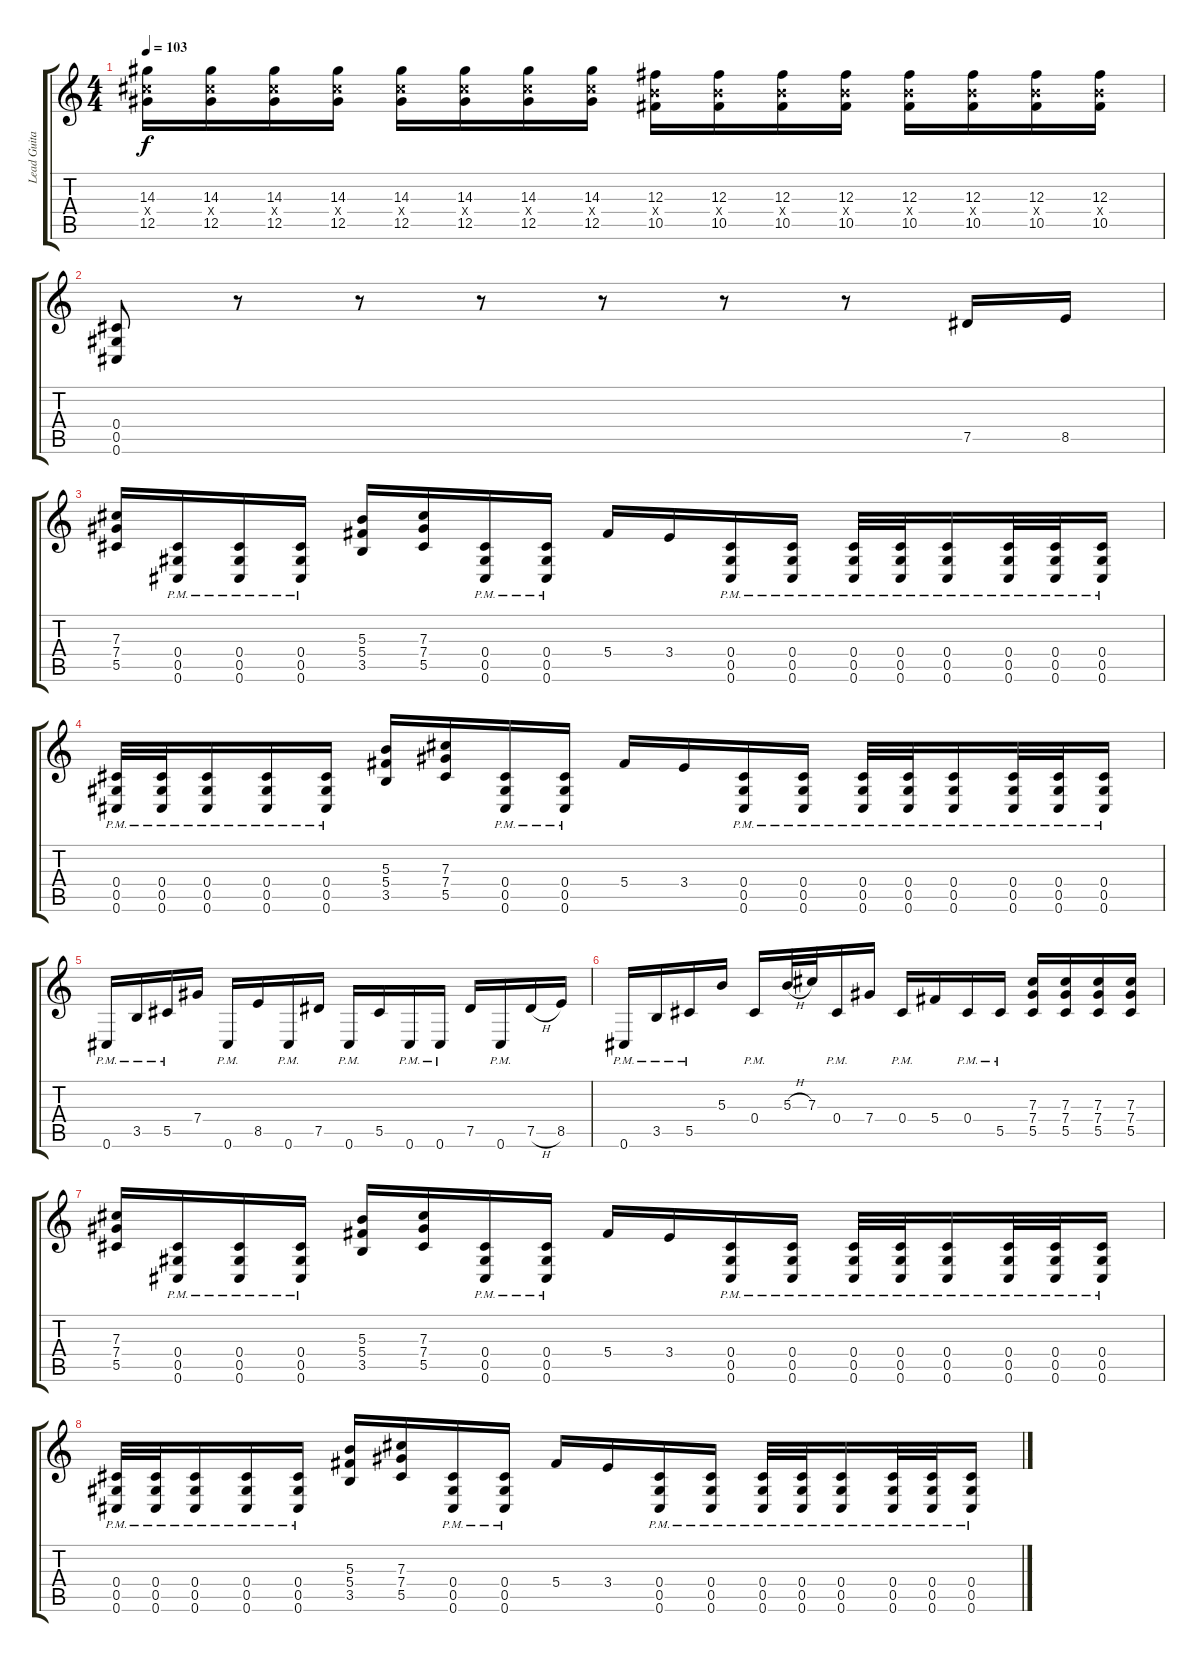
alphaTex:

\track ("Lead Guitar" "Lead Guita") {instrument distortionguitar}
\staff {score tabs}
\tuning (Eb4 Bb3 Gb3 Db3 Ab2 Db2) {hide}
\ts (4 4)
\tempo 103
\clef g2
\ks c
(14.3 12.4{x} 12.5).16{dy f} (14.3 12.4{x} 12.5).16 (14.3 12.4{x} 12.5).16 (14.3 12.4{x} 12.5).16 (14.3 12.4{x} 12.5).16 (14.3 12.4{x} 12.5).16 (14.3 12.4{x} 12.5).16 (14.3 12.4{x} 12.5).16 (12.3 10.4{x} 10.5).16 (12.3 10.4{x} 10.5).16 (12.3 10.4{x} 10.5).16 (12.3 10.4{x} 10.5).16 (12.3 10.4{x} 10.5).16 (12.3 10.4{x} 10.5).16 (12.3 10.4{x} 10.5).16 (12.3 10.4{x} 10.5).16 |
(0.4 0.5 0.6).8 r.8 r.8 r.8 r.8 r.8 r.8 7.5.16 8.5.16 |
(7.3 7.4 5.5).16 (0.4{pm} 0.5{pm} 0.6{pm}).16 (0.4{pm} 0.5{pm} 0.6{pm}).16 (0.4{pm} 0.5{pm} 0.6{pm}).16 (5.3 5.4 3.5).16 (7.3 7.4 5.5).16 (0.4{pm} 0.5{pm} 0.6{pm}).16 (0.4{pm} 0.5{pm} 0.6{pm}).16 5.4.16 3.4.16 (0.4{pm} 0.5{pm} 0.6{pm}).16 (0.4{pm} 0.5{pm} 0.6{pm}).16 (0.4{pm} 0.5{pm} 0.6{pm}).32 (0.4{pm} 0.5{pm} 0.6{pm}).32 (0.4{pm} 0.5{pm} 0.6{pm}).16 (0.4{pm} 0.5{pm} 0.6{pm}).32 (0.4{pm} 0.5{pm} 0.6{pm}).32 (0.4{pm} 0.5{pm} 0.6{pm}).16 |
(0.4{pm} 0.5{pm} 0.6{pm}).32 (0.4{pm} 0.5{pm} 0.6{pm}).32 (0.4{pm} 0.5{pm} 0.6{pm}).16 (0.4{pm} 0.5{pm} 0.6{pm}).16 (0.4{pm} 0.5{pm} 0.6{pm}).16 (5.3 5.4 3.5).16 (7.3 7.4 5.5).16 (0.4{pm} 0.5{pm} 0.6{pm}).16 (0.4{pm} 0.5{pm} 0.6{pm}).16 5.4.16 3.4.16 (0.4{pm} 0.5{pm} 0.6{pm}).16 (0.4{pm} 0.5{pm} 0.6{pm}).16 (0.4{pm} 0.5{pm} 0.6{pm}).32 (0.4{pm} 0.5{pm} 0.6{pm}).32 (0.4{pm} 0.5{pm} 0.6{pm}).16 (0.4{pm} 0.5{pm} 0.6{pm}).32 (0.4{pm} 0.5{pm} 0.6{pm}).32 (0.4{pm} 0.5{pm} 0.6{pm}).16 |
0.6{pm}.16 3.5{pm}.16 5.5{pm}.16 7.4.16 0.6{pm}.16 8.5.16 0.6{pm}.16 7.5.16 0.6{pm}.16 5.5.16 0.6{pm}.16 0.6{pm}.16 7.5.16 0.6{pm}.16 7.5{h}.16 8.5.16 |
0.6{pm}.16 3.5{pm}.16 5.5{pm}.16 5.3.16 0.4{pm}.16 5.3{h}.32 7.3.32 0.4{pm}.16 7.4.16 0.4{pm}.16 5.4.16 0.4{pm}.16 5.5{pm}.16 (7.3 7.4 5.5).16 (7.3 7.4 5.5).16 (7.3 7.4 5.5).16 (7.3 7.4 5.5).16 |
(7.3 7.4 5.5).16 (0.4{pm} 0.5{pm} 0.6{pm}).16 (0.4{pm} 0.5{pm} 0.6{pm}).16 (0.4{pm} 0.5{pm} 0.6{pm}).16 (5.3 5.4 3.5).16 (7.3 7.4 5.5).16 (0.4{pm} 0.5{pm} 0.6{pm}).16 (0.4{pm} 0.5{pm} 0.6{pm}).16 5.4.16 3.4.16 (0.4{pm} 0.5{pm} 0.6{pm}).16 (0.4{pm} 0.5{pm} 0.6{pm}).16 (0.4{pm} 0.5{pm} 0.6{pm}).32 (0.4{pm} 0.5{pm} 0.6{pm}).32 (0.4{pm} 0.5{pm} 0.6{pm}).16 (0.4{pm} 0.5{pm} 0.6{pm}).32 (0.4{pm} 0.5{pm} 0.6{pm}).32 (0.4{pm} 0.5{pm} 0.6{pm}).16 |
(0.4{pm} 0.5{pm} 0.6{pm}).32 (0.4{pm} 0.5{pm} 0.6{pm}).32 (0.4{pm} 0.5{pm} 0.6{pm}).16 (0.4{pm} 0.5{pm} 0.6{pm}).16 (0.4{pm} 0.5{pm} 0.6{pm}).16 (5.3 5.4 3.5).16 (7.3 7.4 5.5).16 (0.4{pm} 0.5{pm} 0.6{pm}).16 (0.4{pm} 0.5{pm} 0.6{pm}).16 5.4.16 3.4.16 (0.4{pm} 0.5{pm} 0.6{pm}).16 (0.4{pm} 0.5{pm} 0.6{pm}).16 (0.4{pm} 0.5{pm} 0.6{pm}).32 (0.4{pm} 0.5{pm} 0.6{pm}).32 (0.4{pm} 0.5{pm} 0.6{pm}).16 (0.4{pm} 0.5{pm} 0.6{pm}).32 (0.4{pm} 0.5{pm} 0.6{pm}).32 (0.4{pm} 0.5{pm} 0.6{pm}).16
